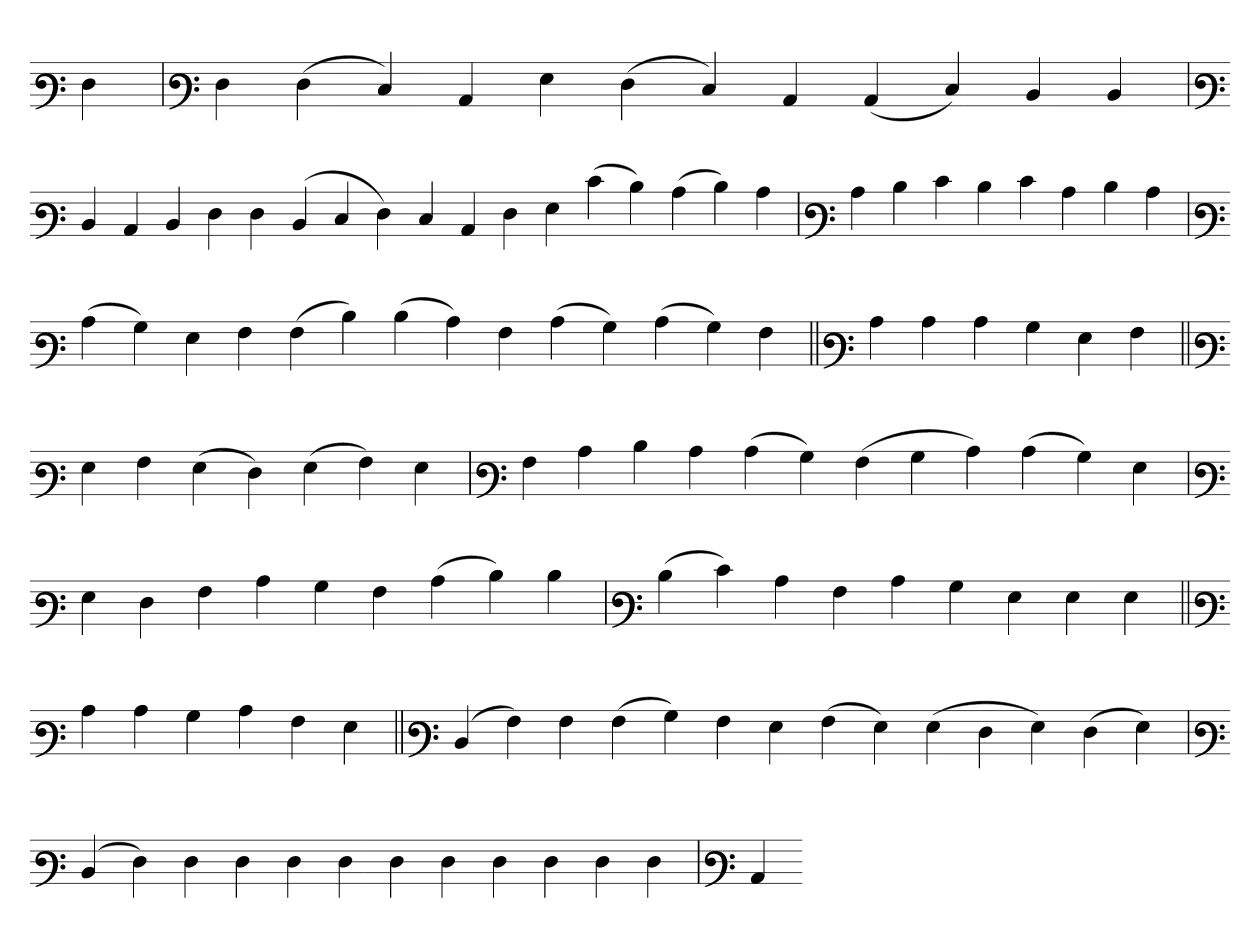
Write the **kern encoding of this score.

**kern
*part1
*staff1
*clefF3
=
4F
=`
*clefF3
4F
(4F
4E)
4C
4G
(4F
4E)
4C
(4C
4E)
4D
4D
=
*clefF3
4D
4C
4D
4F
4F
(4D
4E
4F)
4E
4C
4F
4G
(4e
4d)
(4c
4d)
4c
=`
*clefF3
4c
4d
4e
4d
4e
4c
4d
4c
=`
*clefF3
(4c
4B)
4G
4A
(4A
4d)
(4d
4c)
4A
(4c
4B)
(4c
4B)
4A
=||
*clefF3
4c
4c
4c
4B
4G
4A
=||
*clefF3
4G
4A
(4G
4F)
(4G
4A)
4G
=`
*clefF3
4A
4c
4d
4c
(4c
4B)
(4A
4B
4c)
(4c
4B)
4G
='
*clefF3
4G
4F
4A
4c
4B
4A
(4c
4d)
4d
=`
*clefF3
(4d
4e)
4c
4A
4c
4B
4G
4G
4G
=||
*clefF3
4c
4c
4B
4c
4A
4G
=||
*clefF3
(4D
4A)
4A
(4A
4B)
4A
4G
(4A
4G)
(4G
4F
4G)
(4F
4G)
=`
*clefF3
(4D
4F)
4F
4F
4F
4F
4F
4F
4F
4F
4F
4F
=`
*clefF3
4C
=-
*-
